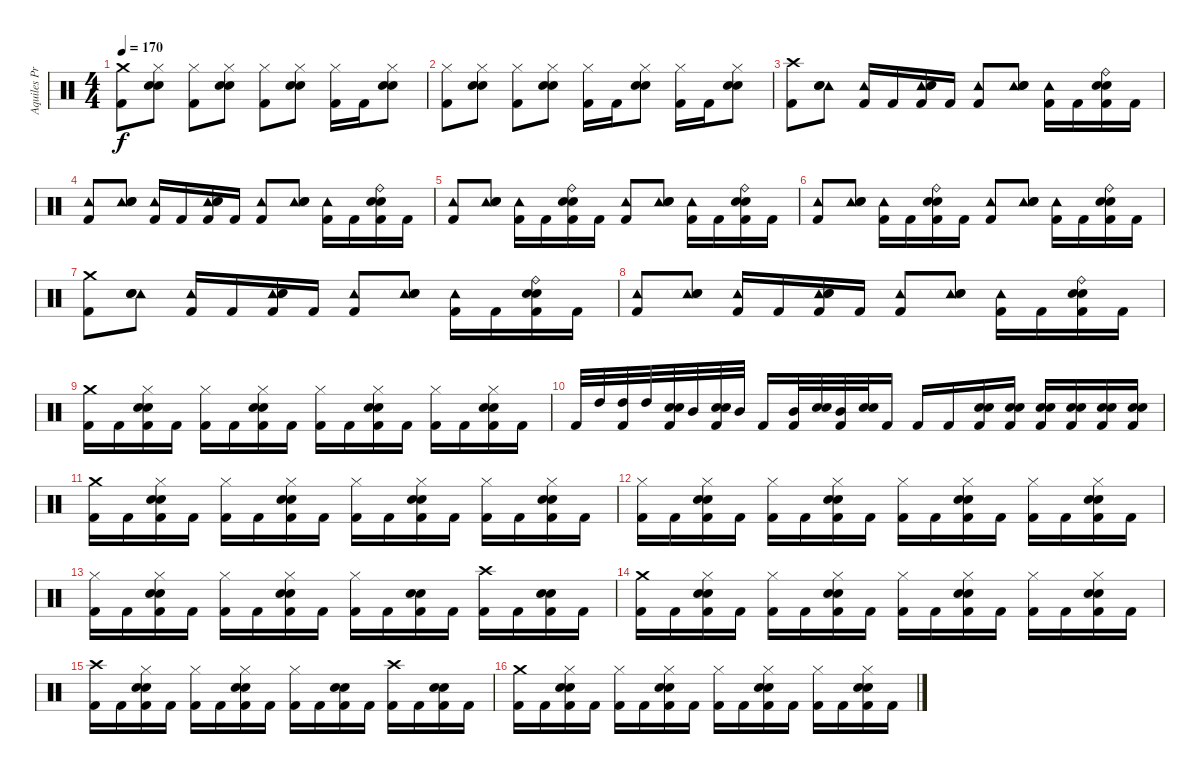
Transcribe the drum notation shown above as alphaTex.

\track ("Aquiles Priester" "Aquiles Pr") {instrument percussion}
\staff {score}
\articulation defaults
\ts (4 4)
\tempo 170
\clef neutral
\ks c
("Crash medium (hit)" "Kick (hit) 2").8{dy f} ("Hi-Hat (closed)" "Electric Snare (hit)" "Snare (hit) 2").8 ("Hi-Hat (closed)" "Kick (hit) 2").8 ("Hi-Hat (closed)" "Electric Snare (hit)" "Snare (hit) 2").8 ("Hi-Hat (closed)" "Kick (hit) 2").8 ("Hi-Hat (closed)" "Electric Snare (hit)" "Snare (hit) 2").8 ("Hi-Hat (closed)" "Kick (hit) 2").16 "Kick (hit) 2".16 ("Hi-Hat (closed)" "Electric Snare (hit)" "Snare (hit) 2").8 |
("Hi-Hat (closed)" "Kick (hit) 2").8 ("Hi-Hat (closed)" "Electric Snare (hit)" "Snare (hit) 2").8 ("Hi-Hat (closed)" "Kick (hit) 2").8 ("Hi-Hat (closed)" "Electric Snare (hit)" "Snare (hit) 2").8 ("Hi-Hat (closed)" "Kick (hit) 2").16 "Kick (hit) 2".16 ("Hi-Hat (closed)" "Electric Snare (hit)" "Snare (hit) 2").8 ("Hi-Hat (closed)" "Kick (hit) 2").16 "Kick (hit) 2".16 ("Hi-Hat (closed)" "Electric Snare (hit)" "Snare (hit) 2").8 |
("Crash high (hit)" "Kick (hit) 2").8 ("Tambourine (hit)" "Electric Snare (hit)" "Snare (hit) 2").8 ("Tambourine (hit)" "Kick (hit) 2").16 "Kick (hit) 2".16 ("Tambourine (hit)" "Electric Snare (hit)" "Snare (hit) 2" "Kick (hit) 2").16 "Kick (hit) 2".16 ("Tambourine (hit)" "Kick (hit) 2").8 ("Tambourine (hit)" "Electric Snare (hit)" "Snare (hit) 2").8 ("Tambourine (hit)" "Kick (hit) 2").16 "Kick (hit) 2".16 ("Ride (bell)" "Electric Snare (hit)" "Snare (hit) 2" "Kick (hit) 2").16 "Kick (hit) 2".16 |
("Tambourine (hit)" "Kick (hit) 2").8 ("Tambourine (hit)" "Electric Snare (hit)" "Snare (hit) 2").8 ("Tambourine (hit)" "Kick (hit) 2").16 "Kick (hit) 2".16 ("Tambourine (hit)" "Electric Snare (hit)" "Snare (hit) 2" "Kick (hit) 2").16 "Kick (hit) 2".16 ("Tambourine (hit)" "Kick (hit) 2").8 ("Tambourine (hit)" "Electric Snare (hit)" "Snare (hit) 2").8 ("Tambourine (hit)" "Kick (hit) 2").16 "Kick (hit) 2".16 ("Ride (bell)" "Electric Snare (hit)" "Snare (hit) 2" "Kick (hit) 2").16 "Kick (hit) 2".16 |
("Tambourine (hit)" "Kick (hit) 2").8 ("Tambourine (hit)" "Electric Snare (hit)" "Snare (hit) 2").8 ("Tambourine (hit)" "Kick (hit) 2").16 "Kick (hit) 2".16 ("Ride (bell)" "Electric Snare (hit)" "Snare (hit) 2" "Kick (hit) 2").16 "Kick (hit) 2".16 ("Tambourine (hit)" "Kick (hit) 2").8 ("Tambourine (hit)" "Electric Snare (hit)" "Snare (hit) 2").8 ("Tambourine (hit)" "Kick (hit) 2").16 "Kick (hit) 2".16 ("Ride (bell)" "Electric Snare (hit)" "Snare (hit) 2" "Kick (hit) 2").16 "Kick (hit) 2".16 |
("Tambourine (hit)" "Kick (hit) 2").8 ("Tambourine (hit)" "Electric Snare (hit)" "Snare (hit) 2").8 ("Tambourine (hit)" "Kick (hit) 2").16 "Kick (hit) 2".16 ("Ride (bell)" "Electric Snare (hit)" "Snare (hit) 2" "Kick (hit) 2").16 "Kick (hit) 2".16 ("Tambourine (hit)" "Kick (hit) 2").8 ("Tambourine (hit)" "Electric Snare (hit)" "Snare (hit) 2").8 ("Tambourine (hit)" "Kick (hit) 2").16 "Kick (hit) 2".16 ("Ride (bell)" "Electric Snare (hit)" "Snare (hit) 2" "Kick (hit) 2").16 "Kick (hit) 2".16 |
("Crash medium (hit)" "Kick (hit) 2").8 ("Tambourine (hit)" "Electric Snare (hit)" "Snare (hit) 2").8 ("Tambourine (hit)" "Kick (hit) 2").16 "Kick (hit) 2".16 ("Tambourine (hit)" "Electric Snare (hit)" "Snare (hit) 2" "Kick (hit) 2").16 "Kick (hit) 2".16 ("Tambourine (hit)" "Kick (hit) 2").8 ("Tambourine (hit)" "Electric Snare (hit)" "Snare (hit) 2").8 ("Tambourine (hit)" "Kick (hit) 2").16 "Kick (hit) 2".16 ("Ride (bell)" "Electric Snare (hit)" "Snare (hit) 2" "Kick (hit) 2").16 "Kick (hit) 2".16 |
("Tambourine (hit)" "Kick (hit) 2").8 ("Tambourine (hit)" "Electric Snare (hit)" "Snare (hit) 2").8 ("Tambourine (hit)" "Kick (hit) 2").16 "Kick (hit) 2".16 ("Tambourine (hit)" "Electric Snare (hit)" "Snare (hit) 2" "Kick (hit) 2").16 "Kick (hit) 2".16 ("Tambourine (hit)" "Kick (hit) 2").8 ("Tambourine (hit)" "Electric Snare (hit)" "Snare (hit) 2").8 ("Tambourine (hit)" "Kick (hit) 2").16 "Kick (hit) 2".16 ("Ride (bell)" "Electric Snare (hit)" "Snare (hit) 2" "Kick (hit) 2").16 "Kick (hit) 2".16 |
("Crash medium (hit)" "Kick (hit) 2").16 "Kick (hit) 2".16 ("Hi-Hat (closed)" "Electric Snare (hit)" "Snare (hit) 2" "Kick (hit) 2").16 "Kick (hit) 2".16 ("Hi-Hat (closed)" "Kick (hit) 2").16 "Kick (hit) 2".16 ("Hi-Hat (closed)" "Electric Snare (hit)" "Snare (hit) 2" "Kick (hit) 2").16 "Kick (hit) 2".16 ("Hi-Hat (closed)" "Kick (hit) 2").16 "Kick (hit) 2".16 ("Hi-Hat (closed)" "Electric Snare (hit)" "Snare (hit) 2" "Kick (hit) 2").16 "Kick (hit) 2".16 ("Hi-Hat (closed)" "Kick (hit) 2").16 "Kick (hit) 2".16 ("Hi-Hat (closed)" "Electric Snare (hit)" "Snare (hit) 2" "Kick (hit) 2").16 "Kick (hit) 2".16 |
"Kick (hit) 2".32 "High Tom (hit)".32 ("High Tom (hit)" "Kick (hit) 2").32 "High Tom (hit)".32 ("Electric Snare (hit)" "Snare (hit) 2" "Kick (hit) 2").32 "Mid Tom (hit)".32 ("Electric Snare (hit)" "Snare (hit) 2" "Kick (hit) 2").32 "Mid Tom (hit)".32 "Kick (hit) 2".16 ("Mid Tom (hit)" "Kick (hit) 2").32 ("Electric Snare (hit)" "Snare (hit) 2").32 ("Mid Tom (hit)" "Kick (hit) 2").32 ("Electric Snare (hit)" "Snare (hit) 2").32 "Kick (hit) 2".16 "Kick (hit) 2".16 "Kick (hit) 2".16 ("Electric Snare (hit)" "Snare (hit) 2" "Kick (hit) 2").16 ("Electric Snare (hit)" "Snare (hit) 2" "Kick (hit) 2").16 ("Electric Snare (hit)" "Snare (hit) 2" "Kick (hit) 2").16 ("Electric Snare (hit)" "Snare (hit) 2" "Kick (hit) 2").16 ("Electric Snare (hit)" "Snare (hit) 2" "Kick (hit) 2").16 ("Electric Snare (hit)" "Snare (hit) 2" "Kick (hit) 2").16 |
("Crash medium (hit)" "Kick (hit) 2").16 "Kick (hit) 2".16 ("Hi-Hat (closed)" "Electric Snare (hit)" "Snare (hit) 2" "Kick (hit) 2").16 "Kick (hit) 2".16 ("Hi-Hat (closed)" "Kick (hit) 2").16 "Kick (hit) 2".16 ("Hi-Hat (closed)" "Electric Snare (hit)" "Snare (hit) 2" "Kick (hit) 2").16 "Kick (hit) 2".16 ("Hi-Hat (closed)" "Kick (hit) 2").16 "Kick (hit) 2".16 ("Hi-Hat (closed)" "Electric Snare (hit)" "Snare (hit) 2" "Kick (hit) 2").16 "Kick (hit) 2".16 ("Hi-Hat (closed)" "Kick (hit) 2").16 "Kick (hit) 2".16 ("Hi-Hat (closed)" "Electric Snare (hit)" "Snare (hit) 2" "Kick (hit) 2").16 "Kick (hit) 2".16 |
("Hi-Hat (closed)" "Kick (hit) 2").16 "Kick (hit) 2".16 ("Hi-Hat (closed)" "Electric Snare (hit)" "Snare (hit) 2" "Kick (hit) 2").16 "Kick (hit) 2".16 ("Hi-Hat (closed)" "Kick (hit) 2").16 "Kick (hit) 2".16 ("Hi-Hat (closed)" "Electric Snare (hit)" "Snare (hit) 2" "Kick (hit) 2").16 "Kick (hit) 2".16 ("Hi-Hat (closed)" "Kick (hit) 2").16 "Kick (hit) 2".16 ("Hi-Hat (closed)" "Electric Snare (hit)" "Snare (hit) 2" "Kick (hit) 2").16 "Kick (hit) 2".16 ("Hi-Hat (closed)" "Kick (hit) 2").16 "Kick (hit) 2".16 ("Hi-Hat (closed)" "Electric Snare (hit)" "Snare (hit) 2" "Kick (hit) 2").16 "Kick (hit) 2".16 |
("Hi-Hat (closed)" "Kick (hit) 2").16 "Kick (hit) 2".16 ("Hi-Hat (closed)" "Electric Snare (hit)" "Snare (hit) 2" "Kick (hit) 2").16 "Kick (hit) 2".16 ("Hi-Hat (closed)" "Kick (hit) 2").16 "Kick (hit) 2".16 ("Hi-Hat (closed)" "Electric Snare (hit)" "Snare (hit) 2" "Kick (hit) 2").16 "Kick (hit) 2".16 ("Hi-Hat (closed)" "Kick (hit) 2").16 "Kick (hit) 2".16 ("Electric Snare (hit)" "Snare (hit) 2" "Kick (hit) 2").16 "Kick (hit) 2".16 ("Crash high (hit)" "Kick (hit) 2").16 "Kick (hit) 2".16 ("Electric Snare (hit)" "Snare (hit) 2" "Kick (hit) 2").16 "Kick (hit) 2".16 |
("Crash medium (hit)" "Kick (hit) 2").16 "Kick (hit) 2".16 ("Hi-Hat (closed)" "Electric Snare (hit)" "Snare (hit) 2" "Kick (hit) 2").16 "Kick (hit) 2".16 ("Hi-Hat (closed)" "Kick (hit) 2").16 "Kick (hit) 2".16 ("Hi-Hat (closed)" "Electric Snare (hit)" "Snare (hit) 2" "Kick (hit) 2").16 "Kick (hit) 2".16 ("Hi-Hat (closed)" "Kick (hit) 2").16 "Kick (hit) 2".16 ("Hi-Hat (closed)" "Electric Snare (hit)" "Snare (hit) 2" "Kick (hit) 2").16 "Kick (hit) 2".16 ("Hi-Hat (closed)" "Kick (hit) 2").16 "Kick (hit) 2".16 ("Hi-Hat (closed)" "Electric Snare (hit)" "Snare (hit) 2" "Kick (hit) 2").16 "Kick (hit) 2".16 |
("Crash high (hit)" "Kick (hit) 2").16 "Kick (hit) 2".16 ("Hi-Hat (closed)" "Electric Snare (hit)" "Snare (hit) 2" "Kick (hit) 2").16 "Kick (hit) 2".16 ("Hi-Hat (closed)" "Kick (hit) 2").16 "Kick (hit) 2".16 ("Hi-Hat (closed)" "Electric Snare (hit)" "Snare (hit) 2" "Kick (hit) 2").16 "Kick (hit) 2".16 ("Hi-Hat (closed)" "Kick (hit) 2").16 "Kick (hit) 2".16 ("Electric Snare (hit)" "Snare (hit) 2" "Kick (hit) 2").16 "Kick (hit) 2".16 ("Crash high (hit)" "Kick (hit) 2").16 "Kick (hit) 2".16 ("Electric Snare (hit)" "Snare (hit) 2" "Kick (hit) 2").16 "Kick (hit) 2".16 |
("Crash medium (hit)" "Kick (hit) 2").16 "Kick (hit) 2".16 ("Hi-Hat (closed)" "Electric Snare (hit)" "Snare (hit) 2" "Kick (hit) 2").16 "Kick (hit) 2".16 ("Hi-Hat (closed)" "Kick (hit) 2").16 "Kick (hit) 2".16 ("Hi-Hat (closed)" "Electric Snare (hit)" "Snare (hit) 2" "Kick (hit) 2").16 "Kick (hit) 2".16 ("Hi-Hat (closed)" "Kick (hit) 2").16 "Kick (hit) 2".16 ("Hi-Hat (closed)" "Electric Snare (hit)" "Snare (hit) 2" "Kick (hit) 2").16 "Kick (hit) 2".16 ("Hi-Hat (closed)" "Kick (hit) 2").16 "Kick (hit) 2".16 ("Hi-Hat (closed)" "Electric Snare (hit)" "Snare (hit) 2" "Kick (hit) 2").16 "Kick (hit) 2".16
